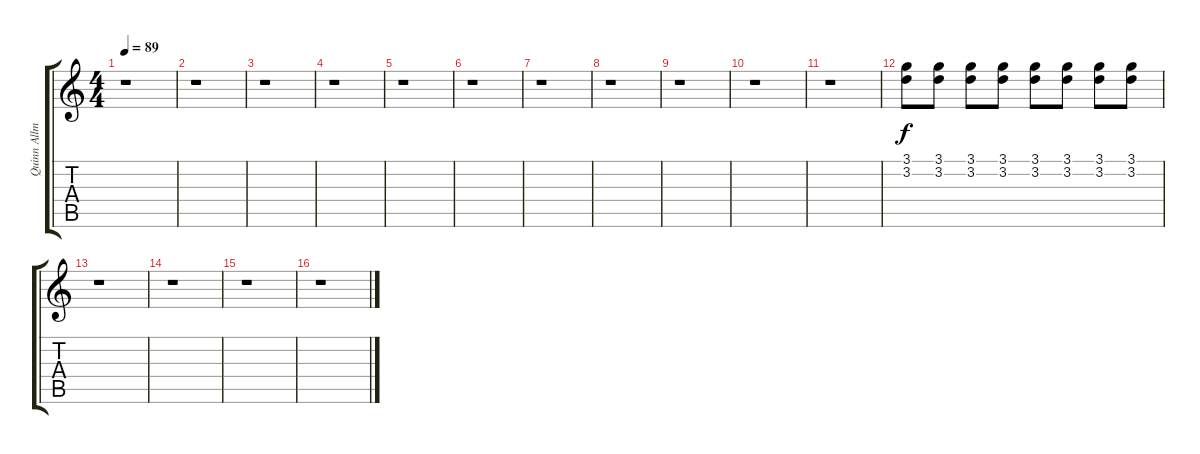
\track ("Quinn Allman - Guitar 1" "Quinn Allm") {instrument electricguitarjazz}
\staff {score tabs}
\tuning (E4 B3 G3 D3 A2 E2) {hide}
\ts (4 4)
\tempo 89
\clef g2
\ks c
r.1{dy f} |
r.1 |
r.1 |
r.1 |
r.1 |
r.1 |
r.1 |
r.1 |
r.1 |
r.1 |
r.1 |
(3.1 3.2).8 (3.1 3.2).8 (3.1 3.2).8 (3.1 3.2).8 (3.1 3.2).8 (3.1 3.2).8 (3.1 3.2).8 (3.1 3.2).8 |
r.1 |
r.1 |
r.1 |
r.1
